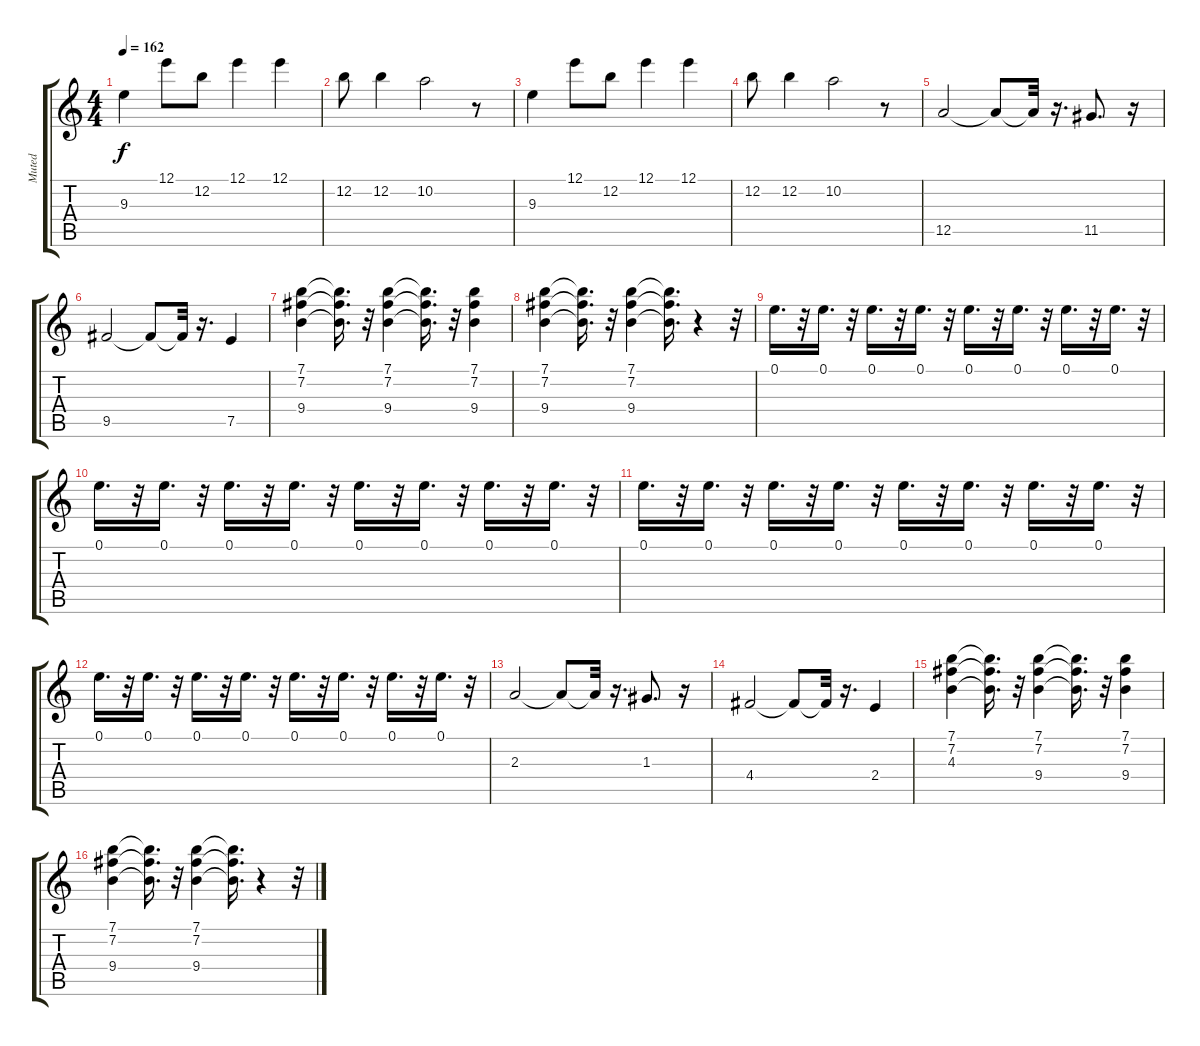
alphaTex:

\track ("Muted" "Muted") {instrument overdrivenguitar}
\staff {score tabs}
\tuning (E4 B3 G3 D3 A2 E2) {hide}
\ts (4 4)
\tempo 162
\clef g2
\ks c
9.3.4{dy f} 12.1.8 12.2.8 12.1.4 12.1.4 |
12.2.8 12.2.4 10.2.2 r.8 |
9.3.4 12.1.8 12.2.8 12.1.4 12.1.4 |
12.2.8 12.2.4 10.2.2 r.8 |
12.5.2 12.5{t}.8 12.5{t}.32 r.16{d} 11.5.8{d} r.16 |
9.5.2 9.5{t}.8 9.5{t}.32 r.16{d} 7.5.4 |
(7.1 7.2 9.4).4 (7.1{t} 7.2{t} 9.4{t}).16{d} r.32 (7.1 7.2 9.4).4 (7.1{t} 7.2{t} 9.4{t}).16{d} r.32 (7.1 7.2 9.4).4 |
(7.1 7.2 9.4).4 (7.1{t} 7.2{t} 9.4{t}).16{d} r.32 (7.1 7.2 9.4).4 (7.1{t} 7.2{t} 9.4{t}).16{d} r.4 r.32 |
0.1.16{d} r.32 0.1.16{d} r.32 0.1.16{d} r.32 0.1.16{d} r.32 0.1.16{d} r.32 0.1.16{d} r.32 0.1.16{d} r.32 0.1.16{d} r.32 |
0.1.16{d} r.32 0.1.16{d} r.32 0.1.16{d} r.32 0.1.16{d} r.32 0.1.16{d} r.32 0.1.16{d} r.32 0.1.16{d} r.32 0.1.16{d} r.32 |
0.1.16{d} r.32 0.1.16{d} r.32 0.1.16{d} r.32 0.1.16{d} r.32 0.1.16{d} r.32 0.1.16{d} r.32 0.1.16{d} r.32 0.1.16{d} r.32 |
0.1.16{d} r.32 0.1.16{d} r.32 0.1.16{d} r.32 0.1.16{d} r.32 0.1.16{d} r.32 0.1.16{d} r.32 0.1.16{d} r.32 0.1.16{d} r.32 |
2.3.2 2.3{t}.8 2.3{t}.32 r.16{d} 1.3.8{d} r.16 |
4.4.2 4.4{t}.8 4.4{t}.32 r.16{d} 2.4.4 |
(7.1 7.2 4.3).4 (7.1{t} 7.2{t} 4.3{t}).16{d} r.32 (7.1 7.2 9.4).4 (7.1{t} 7.2{t} 9.4{t}).16{d} r.32 (7.1 7.2 9.4).4 |
(7.1 7.2 9.4).4 (7.1{t} 7.2{t} 9.4{t}).16{d} r.32 (7.1 7.2 9.4).4 (7.1{t} 7.2{t} 9.4{t}).16{d} r.4 r.32
